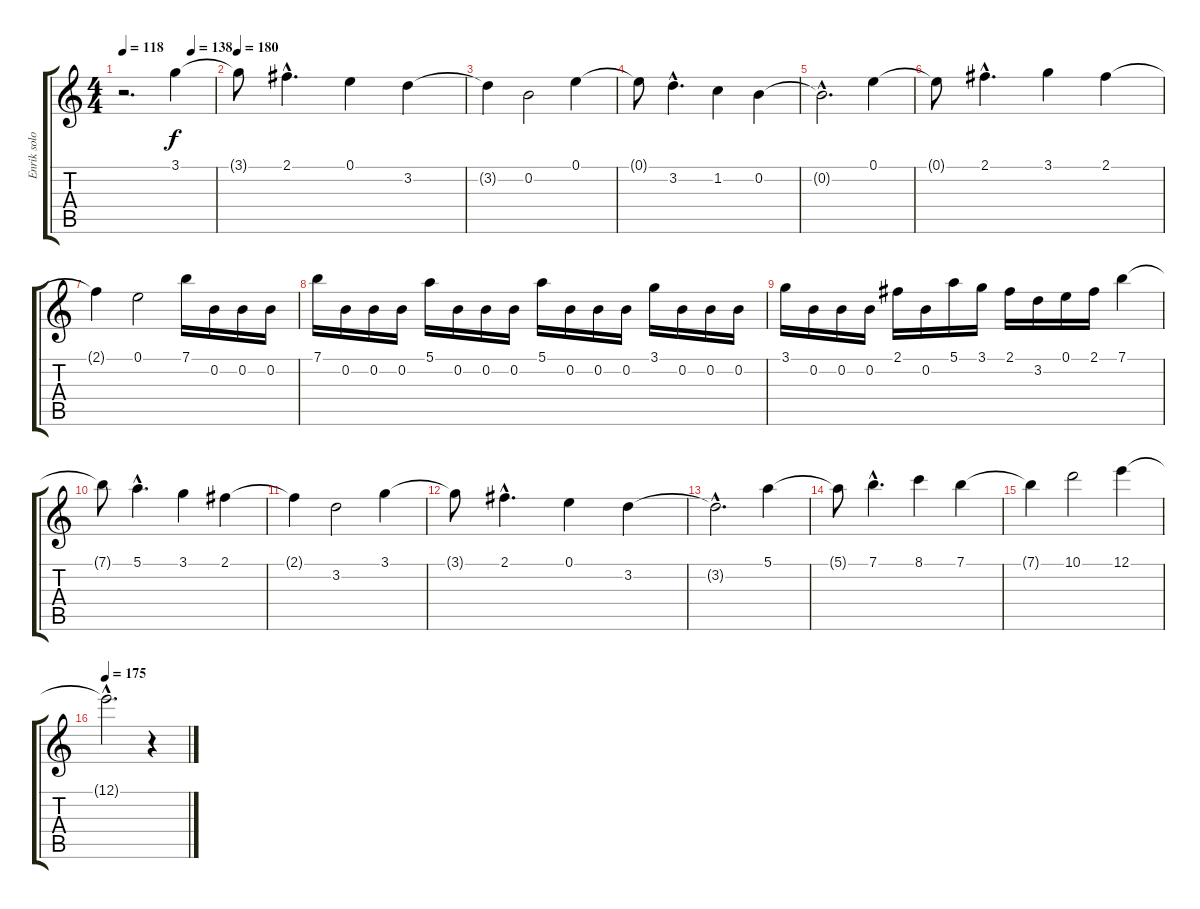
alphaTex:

\track ("Enrik solo" "Enrik solo") {instrument overdrivenguitar}
\staff {score tabs}
\tuning (E4 B3 G3 D3 A2 E2) {hide}
\ts (4 4)
\tempo 118
\tempo (138 0.75)
\tempo 118
\clef g2
\ks c
r.2{d dy f instrument overdrivenguitar} 3.1.4 |
\tempo 180
3.1{t}.8 2.1{hac}.4{d} 0.1.4 3.2.4 |
3.2{t}.4 0.2.2 0.1.4 |
0.1{t}.8 3.2{hac}.4{d} 1.2.4 0.2.4 |
0.2{hac t}.2{d} 0.1.4 |
0.1{t}.8 2.1{hac}.4{d} 3.1.4 2.1.4 |
2.1{t}.4 0.1.2 7.1.16 0.2.16 0.2.16 0.2.16 |
7.1.16 0.2.16 0.2.16 0.2.16 5.1.16 0.2.16 0.2.16 0.2.16 5.1.16 0.2.16 0.2.16 0.2.16 3.1.16 0.2.16 0.2.16 0.2.16 |
3.1.16 0.2.16 0.2.16 0.2.16 2.1.16 0.2.16 5.1.16 3.1.16 2.1.16 3.2.16 0.1.16 2.1.16 7.1.4 |
7.1{t}.8 5.1{hac}.4{d} 3.1.4 2.1.4 |
2.1{t}.4 3.2.2 3.1.4 |
3.1{t}.8 2.1{hac}.4{d} 0.1.4 3.2.4 |
3.2{hac t}.2{d} 5.1.4 |
5.1{t}.8 7.1{hac}.4{d} 8.1.4 7.1.4 |
7.1{t}.4 10.1.2 12.1.4 |
\tempo 175
12.1{hac t}.2{d} r.4
